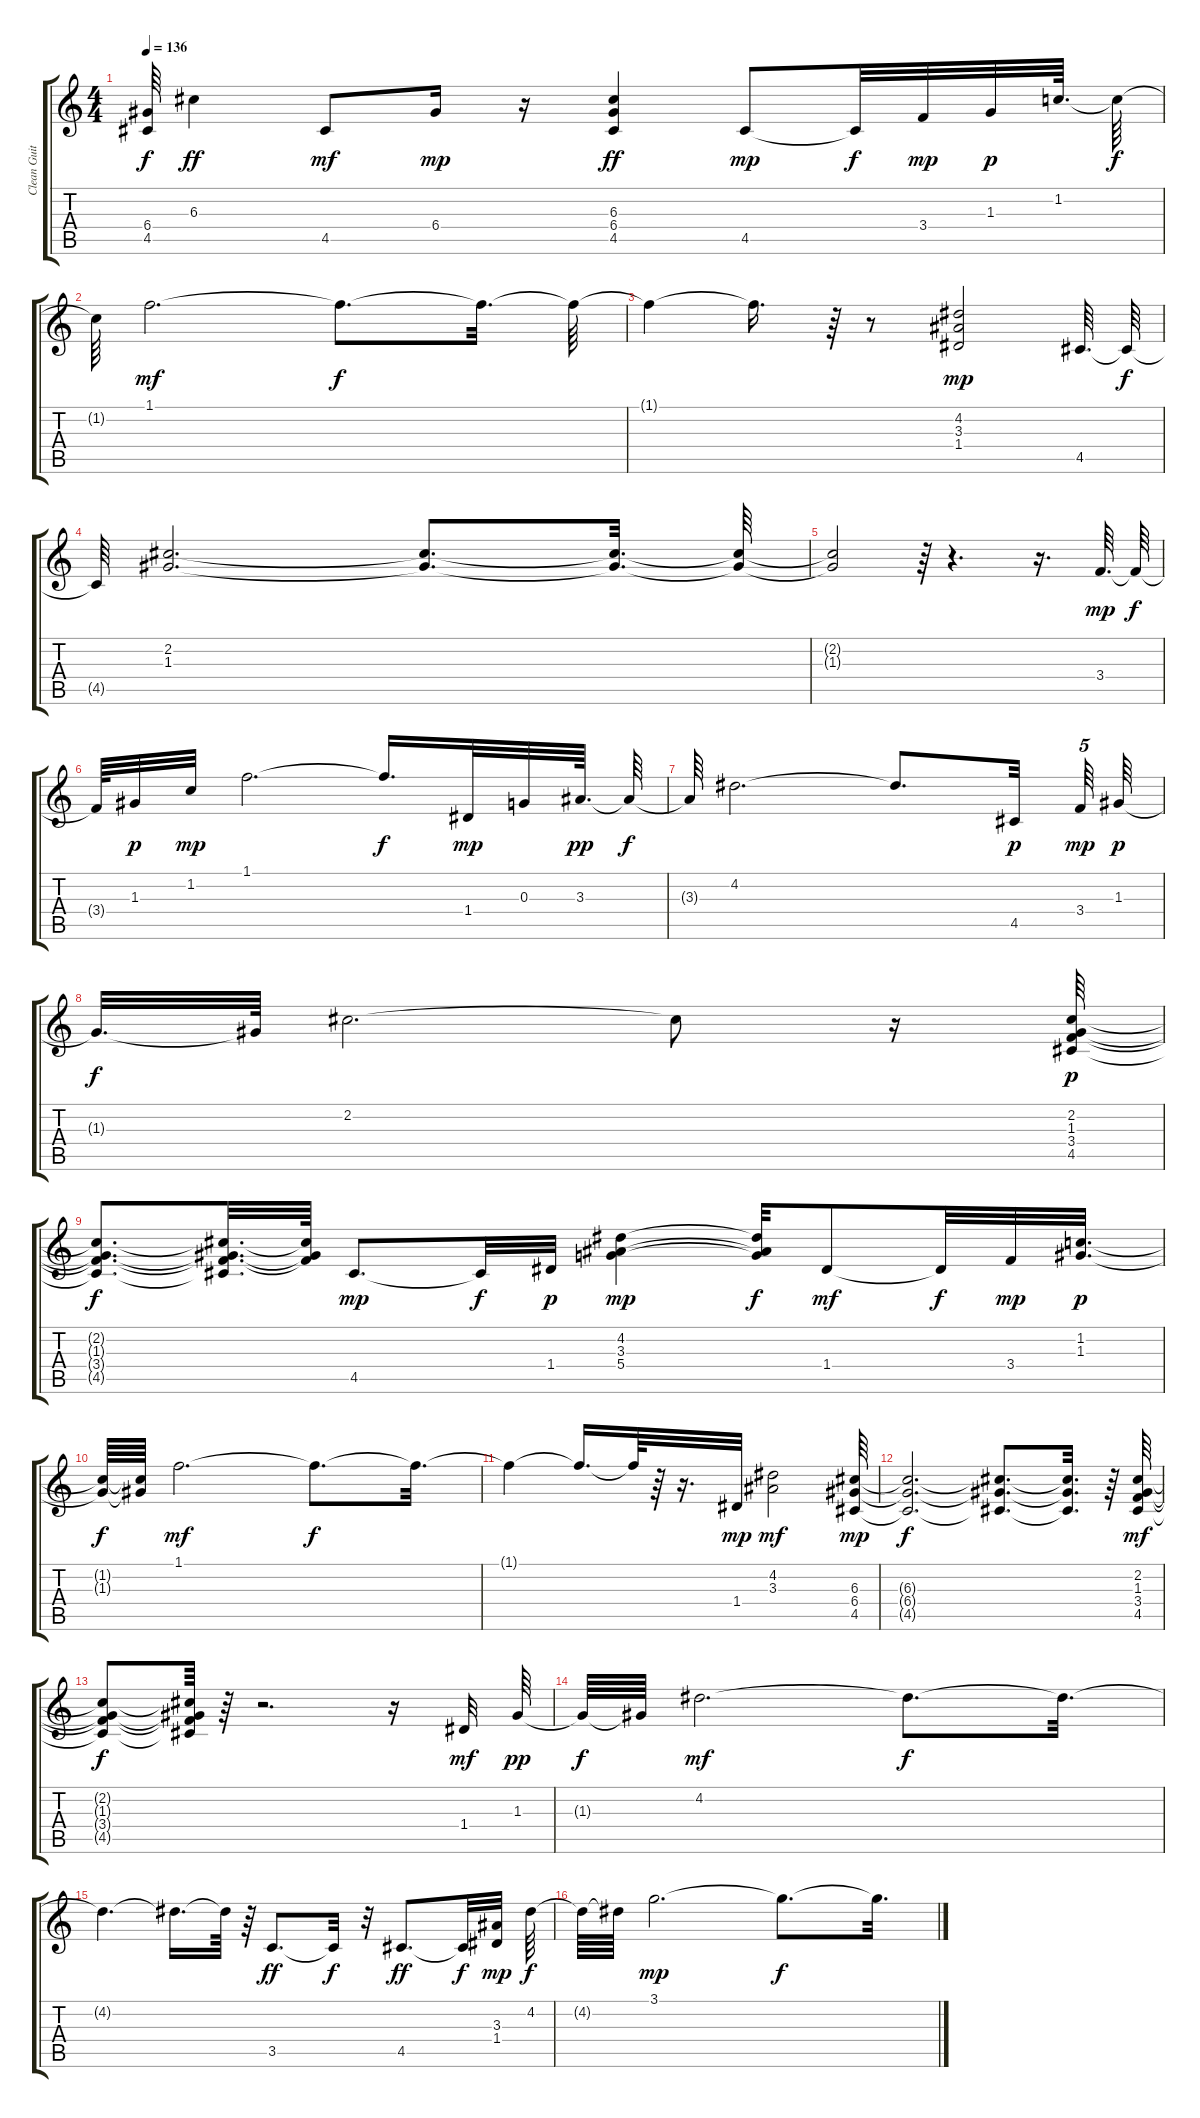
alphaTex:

\track ("Clean Guitar" "Clean Guit") {instrument electricguitarclean}
\staff {score tabs}
\tuning (E4 B3 G3 D3 A2 E2) {hide}
\ts (4 4)
\tempo 136
\clef g2
\ks c
(6.4{t} 4.5{t}).64{dy f} 6.3.4{dy ff} 4.5.8{dy mf} 6.4.16{dy mp} r.16 (6.3 6.4 4.5).4{dy ff} 4.5.8{dy mp} 4.5{t}.32{dy f} 3.4.32{dy mp} 1.3.32{dy p} 1.2.64{d} 1.2{t}.64{dy f} |
1.2{t}.64 1.1.2{d dy mf} 1.1{t}.8{d dy f} 1.1{t}.32{d} 1.1{t}.64 |
1.1{t}.4 1.1{t}.16{d} r.64 r.8 (4.2 3.3 1.4).2{dy mp} 4.5.64{d} 4.5{t}.64{dy f} |
4.5{t}.64 (2.2 1.3).2{d} (2.2{t} 1.3{t}).8{d} (2.2{t} 1.3{t}).32{d} (2.2{t} 1.3{t}).64 |
(2.2{t} 1.3{t}).2 r.64 r.4{d} r.16{d} 3.4.64{d dy mp} 3.4{t}.64{dy f} |
3.4{t}.64 1.3.32{dy p} 1.2.32{dy mp} 1.1.2{d} 1.1{t}.16{d dy f} 1.4.32{dy mp} 0.3.32 3.3.64{d dy pp} 3.3{t}.64{dy f} |
3.3{t}.64 4.2.2{d} 4.2{t}.8{d} 4.5.32{dy p beam splitsecondary} 3.4.64{tu (5 4) dy mp} 1.3.64{dy p} |
1.3{t}.32{d dy f} 1.3{t}.64 2.2.2{d} 2.2{t}.8 r.16 (2.2 1.3 3.4 4.5).64{dy p} |
(2.2{t} 1.3{t} 3.4{t} 4.5{t}).8{d dy f} (2.2{t} 1.3{t} 3.4{t} 4.5{t}).32{d} (2.2{t} 1.3{t} 3.4{t}).64 4.5.8{d dy mp} 4.5{t}.32{dy f} 1.4.32{dy p} (4.2 3.3 5.4).4{dy mp} (4.2{t} 3.3{t} 5.4{t}).32{dy f} 1.4.8{dy mf} 1.4{t}.32{dy f} 3.4.32{dy mp} (1.2 1.3).32{d dy p} |
(1.2{t} 1.3{t}).64{dy f} (1.2{t} 1.3{t}).64 1.1.2{d dy mf} 1.1{t}.8{d dy f} 1.1{t}.32{d} |
1.1{t}.4 1.1{t}.16{d} 1.1{t}.64 r.64 r.16{d} 1.4.32{dy mp} (4.2 3.3).2{dy mf} (6.3 6.4 4.5).64{dy mp} |
(6.3{t} 6.4{t} 4.5{t}).2{d dy f} (6.3{t} 6.4{t} 4.5{t}).8{d} (6.3{t} 6.4{t} 4.5{t}).32{d} r.64 (2.2 1.3 3.4 4.5).64{dy mf} |
(2.2{t} 1.3{t} 3.4{t} 4.5{t}).8{dy f} (2.2{t} 1.3{t} 3.4{t} 4.5{t}).64 r.64 r.2{d} r.16 1.4.32{dy mf} 1.3.64{dy pp} |
1.3{t}.64{dy f} 1.3{t}.64 4.2.2{d dy mf} 4.2{t}.8{d dy f} 4.2{t}.32{d} |
4.2{t}.4{d} 4.2{t}.16{d} 4.2{t}.64 r.64 3.5.8{d dy ff} 3.5{t}.32{dy f} r.32 4.5.8{d dy ff} 4.5{t}.32{dy f} (3.3 1.4).32{dy mp} 4.2.64{dy f} |
4.2{t}.64 4.2{t}.64 3.1.2{d dy mp} 3.1{t}.8{d dy f} 3.1{t}.32{d}
